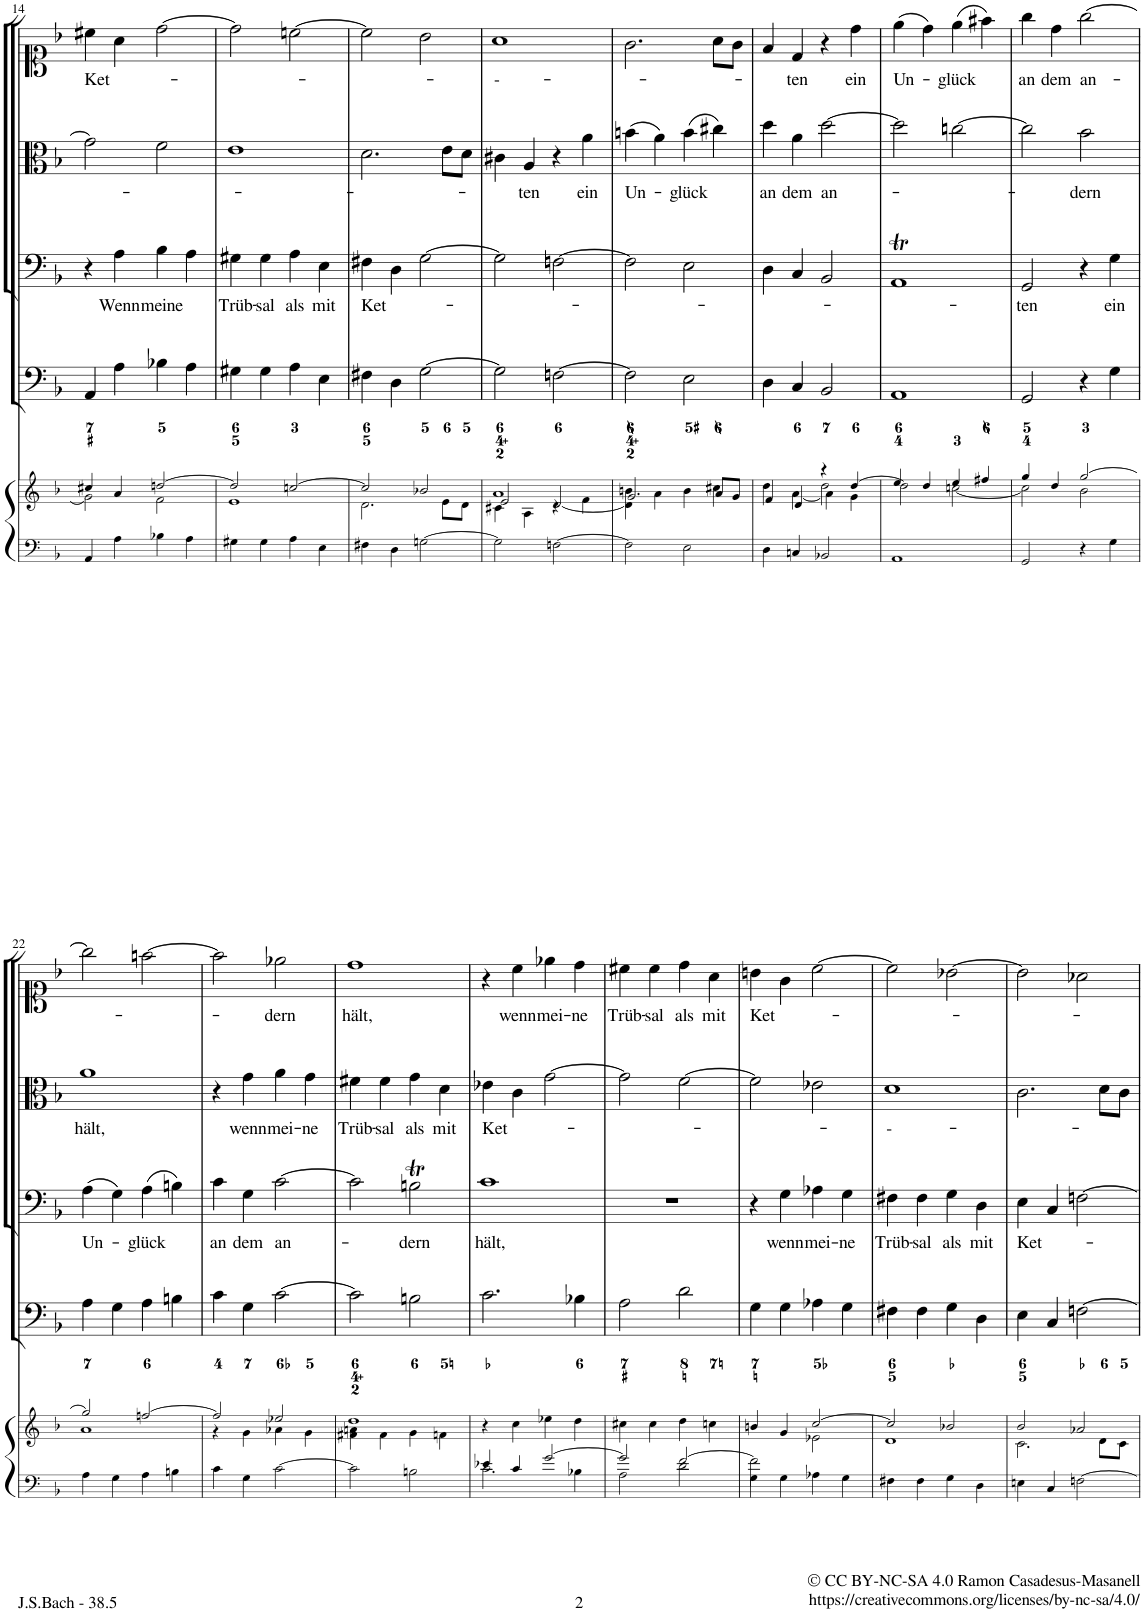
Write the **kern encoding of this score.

**kern	**kern	**kern	**kern	**text	**kern	**text	**kern	**text
*part5	*part5	*part4	*part3	*part3	*part2	*part2	*part1	*part1
*staff6	*staff5	*staff4	*staff3	*staff3	*staff2	*staff2	*staff1	*staff1
*I"Piano reduction	*	*I"Continuo.	*I"Basso	*	*I"Alto	*	*I"Soprano	*
*I'Pno	*	*	*	*	*	*	*	*
!!LO:PB:g=z
*clefF4	*clefG2	*clefF4	*clefF4	*	*clefC3	*	*clefC1	*
*k[b-]	*k[b-]	*k[b-]	*k[b-]	*	*k[b-]	*	*k[b-]	*
*F:	*F:	*F:	*F:	*	*F:	*	*F:	*
*M2/2	*M2/2	*M2/2	*M2/2	*	*M2/2	*	*M2/2	*
*met(c|)	*met(c|)	*met(c|)	*met(c|)	*	*met(c|)	*	*met(c|)	*
=14	=14	=14	=14	=14	=14	=14	=14	=14
*	*^	*	*	*	*	*	*	*
!	!	!	!	!	!	!	!	!	!LO:LY:b
4AA/	4cc#X/	2g\]	4AA/	4r	.	2g\]	.	4cc#X\	Ket-
!	!	!	!	!	!LO:LY:b	!	!	!	!
4A\	4a/	.	4A\	4A\	Wenn	.	.	4a\	.
!	!	!	!	!	!LO:LY:b	!	!	!	!
4B-X\	[2ddn/	2f\	4B-X\	4B-\	meine	2f\	.	[2dd\	.
4A\	.	.	4A\	4A\	.	.	.	.	.
=15	=15	=15	=15	=15	=15	=15	=15	=15	=15
!	!	!	!	!	!LO:LY:b	!	!	!	!
4G#X\	2dd/]	1e	4G#X\	4G#X\	Trüb-	1e	.	2dd\]	.
!	!	!	!	!	!LO:LY:b	!	!	!	!
4G#\	.	.	4G#\	4G#\	-sal	.	.	.	.
!	!	!	!	!	!LO:LY:b	!	!	!	!
4A\	[2ccn/	.	4A\	4A\	als	.	.	[2ccn\	.
!	!	!	!	!	!LO:LY:b	!	!	!	!
4E\	.	.	4E\	4E\	mit	.	.	.	.
=16	=16	=16	=16	=16	=16	=16	=16	=16	=16
!	!	!	!	!	!LO:LY:b	!	!	!	!
4F#X\	2cc/]	2.d\	4F#X\	4F#X\	Ket-	2.d\	.	2cc\]	.
4D\	.	.	4D\	4D\	.	.	.	.	.
[2Gn\	2b-X/	.	[2G\	[2G\	.	.	.	2b-\	.
.	.	8e\L	.	.	.	8e\L	.	.	.
.	.	8d\J	.	.	.	8d\J	.	.	.
=17	=17	=17	=17	=17	=17	=17	=17	=17	=17
*	*	*^	*	*	*	*	*	*	*
!	!	!	!	!	!	!	!	!	!	!LO:LY:b
2G\]	1a	4c#X\	2e/	2G\]	2G\]	.	4c#X\	.	1a	---
!	!	!	!	!	!	!	!	!LO:LY:b	!	!
.	.	4A\	.	.	.	.	4A/	-ten	.	.
[2Fn\	.	4r	[<2d/	[2Fn\	[2Fn\	.	4r	.	.	.
!	!	!	!	!	!	!	!	!LO:LY:b	!	!
.	.	4f\	.	.	.	.	4a\	ein	.	.
*	*	*v	*v	*	*	*	*	*	*	*
=18	=18	=18	=18	=18	=18	=18	=18	=18	=18
!	!	!	!	!	!	!	!LO:LY:b	!	!
2F\]	2.g/	4d\] 4bn\	2F\]	2F\]	.	(>4bn\	Un-	2.g\	.
.	.	4a\	.	.	.	4a\)	.	.	.
!	!	!	!	!	!	!	!LO:LY:b	!	!
2E\	.	4b\	2E\	2E\	.	(>4b\	glück	.	.
.	8a/L	4cc#X\	.	.	.	4cc#X\)	.	8a\L	.
.	8g/J	.	.	.	.	.	.	8g\J	.
=19	=19	=19	=19	=19	=19	=19	=19	=19	=19
*	*	*^	*	*	*	*	*	*	*
!	!	!	!	!	!	!	!	!LO:LY:b	!	!
4D\	4f/	4dd\	2ryy	4D\	4D\	.	4dd\	an	4f/	.
!	!	!	!	!	!	!	!	!LO:LY:b	!	!LO:LY:b
4Cn/	4d/	[4a\	.	4C/	4C/	.	4a\	dem	4d/	-ten
!	!	!	!	!	!	!	!	!LO:LY:b	!	!
2BB-X/	4r	4a\]	2dd\	2BB-/	2BB-/	.	[2dd\	an-	4r	.
!	!	!	!	!	!	!	!	!	!	!LO:LY:b
.	[4dd/	4g\	.	.	.	.	.	.	4dd\	ein
*	*	*v	*v	*	*	*	*	*	*	*
=20	=20	=20	=20	=20	=20	=20	=20	=20	=20
!	!	!	!	!	!	!	!	!	!LO:LY:b
1AA	4ee/	2dd\]	1AA	1AAt	.	2dd\]	.	(>4ee\	Un-
.	4dd/	.	.	.	.	.	.	4dd\)	.
!	!	!	!	!	!	!	!	!	!LO:LY:b
.	4ee/	[2ccn\	.	.	.	[2ccn\	.	(>4ee\	glück
.	4ff#X/	.	.	.	.	.	.	4ff#X\)	.
=21	=21	=21	=21	=21	=21	=21	=21	=21	=21
!	!	!	!	!	!LO:LY:b	!	!	!	!LO:LY:b
2GG/	4gg/	2cc\]	2GG/	2GG/	-ten	2cc\]	.	4gg\	an
!	!	!	!	!	!	!	!	!	!LO:LY:b
.	4dd/	.	.	.	.	.	.	4dd\	dem
!	!	!	!	!	!	!	!LO:LY:b	!	!LO:LY:b
4r	[2gg/	2b-\	4r	4r	.	2b-\	-dern	[2gg\	an-
!	!	!	!	!	!LO:LY:b	!	!	!	!
4G\	.	.	4G\	4G\	ein	.	.	.	.
!!LO:LB:g=z
=22	=22	=22	=22	=22	=22	=22	=22	=22	=22
!	!	!	!	!	!LO:LY:b	!	!LO:LY:b	!	!
4A\	2gg/]	1a	4A\	(>4A\	Un-	1a	hält,	2gg\]	.
4G\	.	.	4G\	4G\)	.	.	.	.	.
!	!	!	!	!	!LO:LY:b	!	!	!	!
4A\	[2ffn/	.	4A\	(>4A\	glück	.	.	[2ffn\	.
4Bn\	.	.	4Bn\	4Bn\)	.	.	.	.	.
=23	=23	=23	=23	=23	=23	=23	=23	=23	=23
!	!	!	!	!	!LO:LY:b	!	!	!	!
4c\	2ff/]	4r	4c\	4c\	an	4r	.	2ff\]	.
!	!	!	!	!	!LO:LY:b	!	!LO:LY:b	!	!
4G\	.	4g\	4G\	4G\	dem	4g\	wenn	.	.
!	!	!	!	!	!LO:LY:b	!	!LO:LY:b	!	!LO:LY:b
[2c\	2ee-X/	4a-X\	[2c\	[2c\	an-	4a\	mei-	2ee-X\	-dern
!	!	!	!	!	!	!	!LO:LY:b	!	!
.	.	4g\	.	.	.	4g\	-ne	.	.
=24	=24	=24	=24	=24	=24	=24	=24	=24	=24
!	!	!	!	!	!	!	!LO:LY:b	!	!LO:LY:b
2c\]	1dd	4f#X\ 4an\	2c\]	2c\]	.	4f#X\	Trüb-	1dd	hält,
!	!	!	!	!	!	!	!LO:LY:b	!	!
.	.	4f#\	.	.	.	4f#\	-sal	.	.
!	!	!	!	!	!LO:LY:b	!	!LO:LY:b	!	!
2Bn\	.	4g\	2Bn\	2Bnt\	-dern	4g\	als	.	.
!	!	!	!	!	!	!	!LO:LY:b	!	!
.	.	4fn\	.	.	.	4d\	mit	.	.
=25	=25	=25	=25	=25	=25	=25	=25	=25	=25
*^	*	*	*	*	*	*	*	*	*
!	!	!	!	!	!	!LO:LY:b	!	!LO:LY:b	!	!
*	*	*v	*v	*	*	*	*	*	*	*
4e-X/	2.c\	4r	2.c\	1c	hält,	4e-X\	Ket-	4r	.
!	!	!	!	!	!	!	!	!	!LO:LY:b
4c/	.	4cc\	.	.	.	4c\	.	4cc\	wenn
!	!	!	!	!	!	!	!	!	!LO:LY:b
[2g/	.	4ee-X\	.	.	.	[2g\	.	4ee-X\	mei-
!	!	!	!	!	!	!	!	!	!LO:LY:b
.	4B-X\	4dd\	4B-X\	.	.	.	.	4dd\	-ne
=26	=26	=26	=26	=26	=26	=26	=26	=26	=26
!	!	!	!	!	!	!	!	!	!LO:LY:b
2g/]	2A\	4cc#X\	2A\	1r	.	2g\]	.	4cc#X\	Trüb-
!	!	!	!	!	!	!	!	!	!LO:LY:b
.	.	4cc#\	.	.	.	.	.	4cc#\	-sal
!	!	!	!	!	!	!	!	!	!LO:LY:b
[2f/	2d\	4dd\	2d\	.	.	[2f\	.	4dd\	als
!	!	!	!	!	!	!	!	!	!LO:LY:b
.	.	4ccn\	.	.	.	.	.	4a\	mit
=27	=27	=27	=27	=27	=27	=27	=27	=27	=27
*	*	*^	*	*	*	*	*	*	*
!	!	!	!	!	!	!	!	!	!	!LO:LY:b
2f\]	4G\	4bn/	2ryy	4G\	4r	.	2f\]	.	4bn\	Ket-
!	!	!	!	!	!	!LO:LY:b	!	!	!	!
.	4G\	4g/	.	4G\	4G\	wenn	.	.	4g\	.
!	!	!	!	!	!	!LO:LY:b	!	!	!	!
2ryy	4A-X\	[2cc/	2e-X\	4A-X\	4A-X\	mei-	2e-X\	.	[2cc\	.
!	!	!	!	!	!	!LO:LY:b	!	!	!	!
.	4G\	.	.	4G\	4G\	-ne	.	.	.	.
=28	=28	=28	=28	=28	=28	=28	=28	=28	=28	=28
!	!	!	!	!	!	!LO:LY:b	!	!LO:LY:b	!	!
*v	*v	*	*	*	*	*	*	*	*	*
4F#X\	2cc/]	1d	4F#X\	4F#X\	Trüb-	1d	--	2cc\]	.
!	!	!	!	!	!LO:LY:b	!	!	!	!
4F#\	.	.	4F#\	4F#\	-sal	.	.	.	.
!	!	!	!	!	!LO:LY:b	!	!	!	!
4G\	2b-X/	.	4G\	4G\	als	.	.	[2b-X\	.
!	!	!	!	!	!LO:LY:b	!	!	!	!
4D\	.	.	4D\	4D\	mit	.	.	.	.
=29	=29	=29	=29	=29	=29	=29	=29	=29	=29
!	!	!	!	!	!LO:LY:b	!	!	!	!
4En\	2b-/	2.c\	4E\	4E\	Ket-	2.c\	.	2b-\]	.
4C/	.	.	4C/	4C/	.	.	.	.	.
[2Fn\	2a-X/	.	[2Fn\	[2Fn\	.	.	.	2a-X\	.
.	.	8d\L	.	.	.	8d\L	.	.	.
.	.	8c\J	.	.	.	8c\J	.	.	.
*	*v	*v	*	*	*	*	*	*	*
=	=	=	=	=	=	=	=	=
*-	*-	*-	*-	*-	*-	*-	*-	*-
